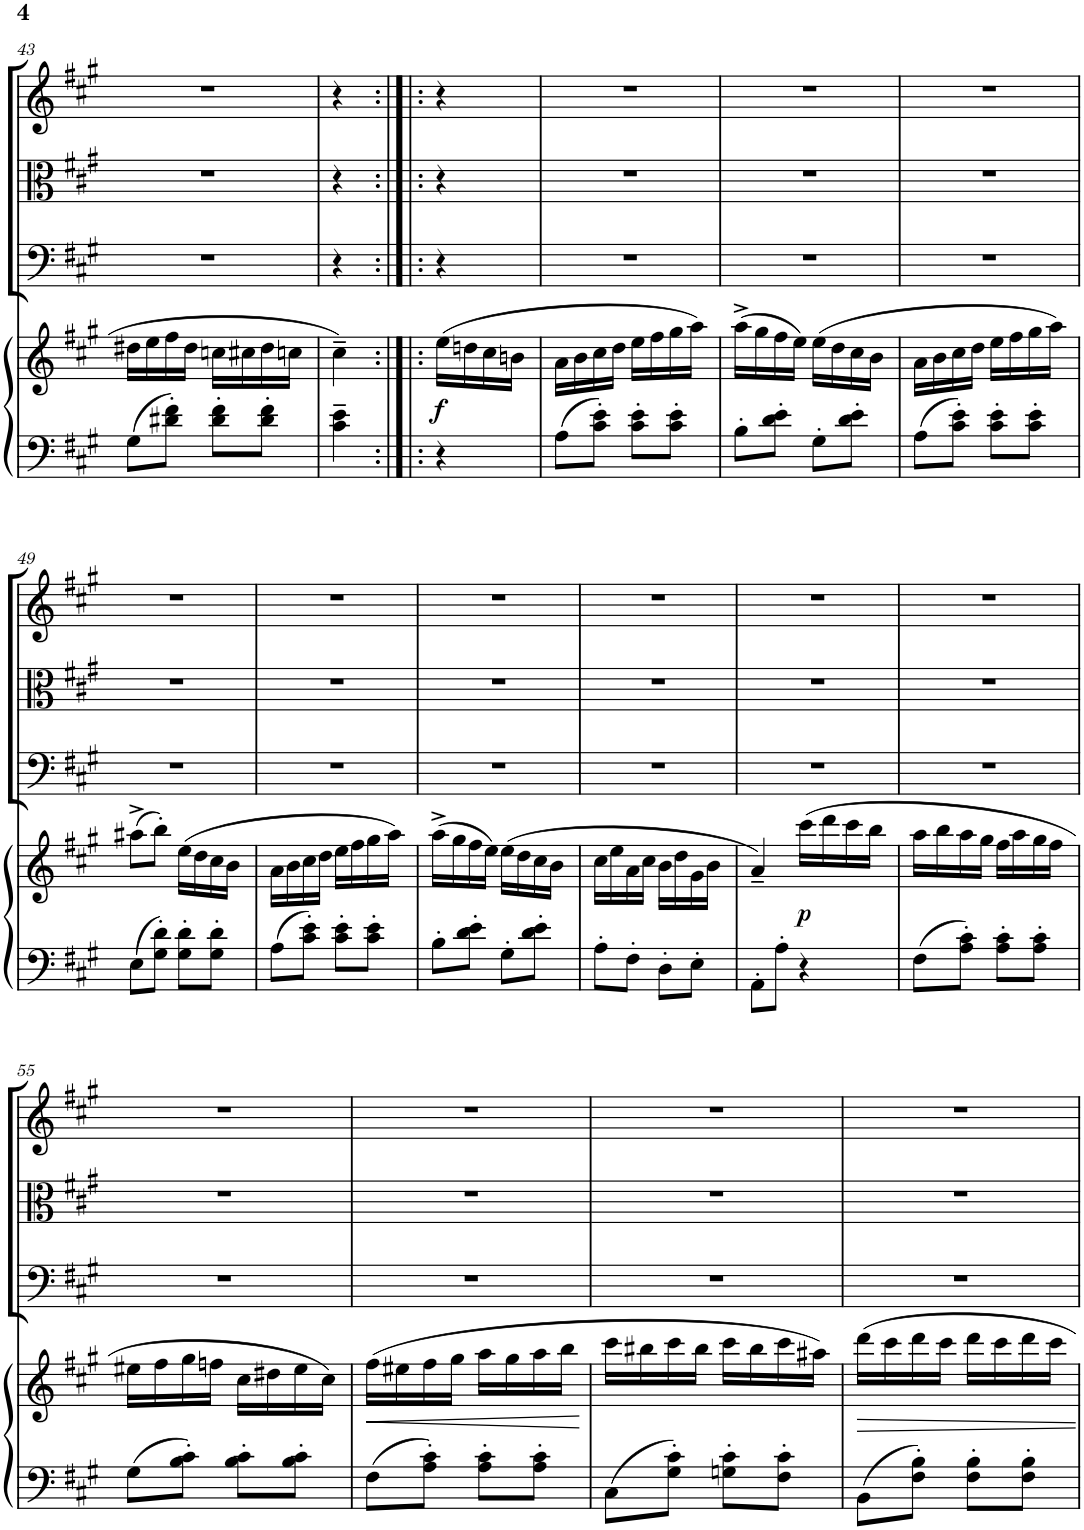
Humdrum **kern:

**kern	**kern	**dynam	**kern	**kern	**kern
*part4	*part4	*part4	*part3	*part2	*part1
*staff5	*staff4	*staff4/5	*staff3	*staff2	*staff1
*I"Piano	*	*	*I"Violoncello	*I"Viola	*I"Housle
*I'Pno	*	*	*I'Vc	*I'Vla	*
!!LO:PB:g=z
*clefF4	*clefG2	*	*clefF4	*clefC3	*clefG2
*k[f#c#g#]	*k[f#c#g#]	*	*k[f#c#g#]	*k[f#c#g#]	*k[f#c#g#]
*M2/4	*M2/4	*	*M2/4	*M2/4	*M2/4
=43	=43	=43	=43	=43	=43
8G#\L	16dd#X\LL	.	2r	2r	2r
.	16ee\	.	.	.	.
8d#X\' 8f#\'J	16ff#\	.	.	.	.
.	16dd#\JJ	.	.	.	.
8d#\' 8f#\'L	16ccn\LL	.	.	.	.
.	16cc#X\	.	.	.	.
8d#\' 8f#\'J	16dd#\	.	.	.	.
.	16ccn\JJ	.	.	.	.
=44	=44	=44	=44	=44	=44
4c#\~ 4e\~	4cc#~\	.	4r	4r	4r
=45:|!|:	=45:|!|:	=45:|!|:	=45:|!|:	=45:|!|:	=45:|!|:
!	!	!LO:DY:b	!	!	!
4r	(16ee\LL	f	4r	4r	4r
.	16ddn\	.	.	.	.
.	16cc#\	.	.	.	.
.	16bn\JJ	.	.	.	.
=46	=46	=46	=46	=46	=46
8A\L	16a\LL	.	2r	2r	2r
.	16b\	.	.	.	.
8c#\' 8e\'J	16cc#\	.	.	.	.
.	16dd\JJ	.	.	.	.
8c#\' 8e\'L	16ee\LL	.	.	.	.
.	16ff#\	.	.	.	.
8c#\' 8e\'J	16gg#\	.	.	.	.
.	16aa\JJ)	.	.	.	.
=47	=47	=47	=47	=47	=47
8B'\L	(16aa^\LL	.	2r	2r	2r
.	16gg#\	.	.	.	.
8d\' 8e\'J	16ff#\	.	.	.	.
.	16ee\JJ)	.	.	.	.
8G#'\L	(16ee\LL	.	.	.	.
.	16dd\	.	.	.	.
8d\' 8e\'J	16cc#\	.	.	.	.
.	16b\JJ	.	.	.	.
=48	=48	=48	=48	=48	=48
8A\L	16a\LL	.	2r	2r	2r
.	16b\	.	.	.	.
8c#\' 8e\'J	16cc#\	.	.	.	.
.	16dd\JJ	.	.	.	.
8c#\' 8e\'L	16ee\LL	.	.	.	.
.	16ff#\	.	.	.	.
8c#\' 8e\'J	16gg#\	.	.	.	.
.	16aa\JJ)	.	.	.	.
!!LO:LB:g=z
=49	=49	=49	=49	=49	=49
8E\L	(8aa#X^\L	.	2r	2r	2r
8G#\' 8d\'J	8bb'\J)	.	.	.	.
8G#\' 8d\'L	(16ee\LL	.	.	.	.
.	16dd\	.	.	.	.
8G#\' 8d\'J	16cc#\	.	.	.	.
.	16b\JJ	.	.	.	.
=50	=50	=50	=50	=50	=50
8A\L	16a\LL	.	2r	2r	2r
.	16b\	.	.	.	.
8c#\' 8e\'J	16cc#\	.	.	.	.
.	16dd\JJ	.	.	.	.
8c#\' 8e\'L	16ee\LL	.	.	.	.
.	16ff#\	.	.	.	.
8c#\' 8e\'J	16gg#\	.	.	.	.
.	16aa\JJ)	.	.	.	.
=51	=51	=51	=51	=51	=51
8B'\L	(16aa^\LL	.	2r	2r	2r
.	16gg#\	.	.	.	.
8d\' 8e\'J	16ff#\	.	.	.	.
.	16ee\JJ)	.	.	.	.
8G#'\L	(16ee\LL	.	.	.	.
.	16dd\	.	.	.	.
8d\' 8e\'J	16cc#\	.	.	.	.
.	16b\JJ	.	.	.	.
=52	=52	=52	=52	=52	=52
8A'\L	16cc#\LL	.	2r	2r	2r
.	16ee\	.	.	.	.
8F#'\J	16a\	.	.	.	.
.	16cc#\JJ	.	.	.	.
8D'\L	16b\LL	.	.	.	.
.	16dd\	.	.	.	.
8E'\J	16g#\	.	.	.	.
.	16b\JJ	.	.	.	.
=53	=53	=53	=53	=53	=53
8AA'\L	4a~/)	.	2r	2r	2r
8A'\J	.	.	.	.	.
!	!	!LO:DY:b	!	!	!
4r	(16ccc#\LL	p	.	.	.
.	16ddd\	.	.	.	.
.	16ccc#\	.	.	.	.
.	16bb\JJ	.	.	.	.
=54	=54	=54	=54	=54	=54
8F#\L	16aa\LL	.	2r	2r	2r
.	16bb\	.	.	.	.
8A\' 8c#\'J	16aa\	.	.	.	.
.	16gg#\JJ	.	.	.	.
8A\' 8c#\'L	16ff#\LL	.	.	.	.
.	16aa\	.	.	.	.
8A\' 8c#\'J	16gg#\	.	.	.	.
.	16ff#\JJ	.	.	.	.
!!LO:LB:g=z
=55	=55	=55	=55	=55	=55
8G#\L	16ee#X\LL	.	2r	2r	2r
.	16ff#\	.	.	.	.
8B\' 8c#\'J	16gg#\	.	.	.	.
.	16ffn\JJ	.	.	.	.
8B\' 8c#\'L	16cc#\LL	.	.	.	.
.	16dd#X\	.	.	.	.
8B\' 8c#\'J	16ee#\	.	.	.	.
.	16cc#\JJ)	.	.	.	.
=56	=56	=56	=56	=56	=56
!	!	!LO:HP:b	!	!	!
8F#\L	(16ff#\LL	<	2r	2r	2r
.	16ee#X\	.	.	.	.
8A\' 8c#\'J	16ff#\	.	.	.	.
.	16gg#\JJ	.	.	.	.
8A\' 8c#\'L	16aa\LL	.	.	.	.
.	16gg#\	.	.	.	.
8A\' 8c#\'J	16aa\	.	.	.	.
.	16bb\JJ	.	.	.	.
.	.	[	.	.	.
=57	=57	=57	=57	=57	=57
8C#\L	16ccc#\LL	.	2r	2r	2r
.	16bb#X\	.	.	.	.
8G#\' 8c#\'J	16ccc#\	.	.	.	.
.	16bb#\JJ	.	.	.	.
8Gn\' 8c#\'L	16ccc#\LL	.	.	.	.
.	16bb#\	.	.	.	.
8F#\' 8c#\'J	16ccc#\	.	.	.	.
.	16aa#X\JJ)	.	.	.	.
=58	=58	=58	=58	=58	=58
8BB\L	16ddd\LL	.	2r	2r	2r
.	16ccc#\	.	.	.	.
8F#\' 8B\'J	16ddd\	.	.	.	.
.	16ccc#\JJ	.	.	.	.
8F#\' 8B\'L	16ddd\LL	.	.	.	.
.	16ccc#\	.	.	.	.
8F#\' 8B\'J	16ddd\	.	.	.	.
.	16ccc#\JJ	.	.	.	.
=	=	=	=	=	=
*-	*-	*-	*-	*-	*-
